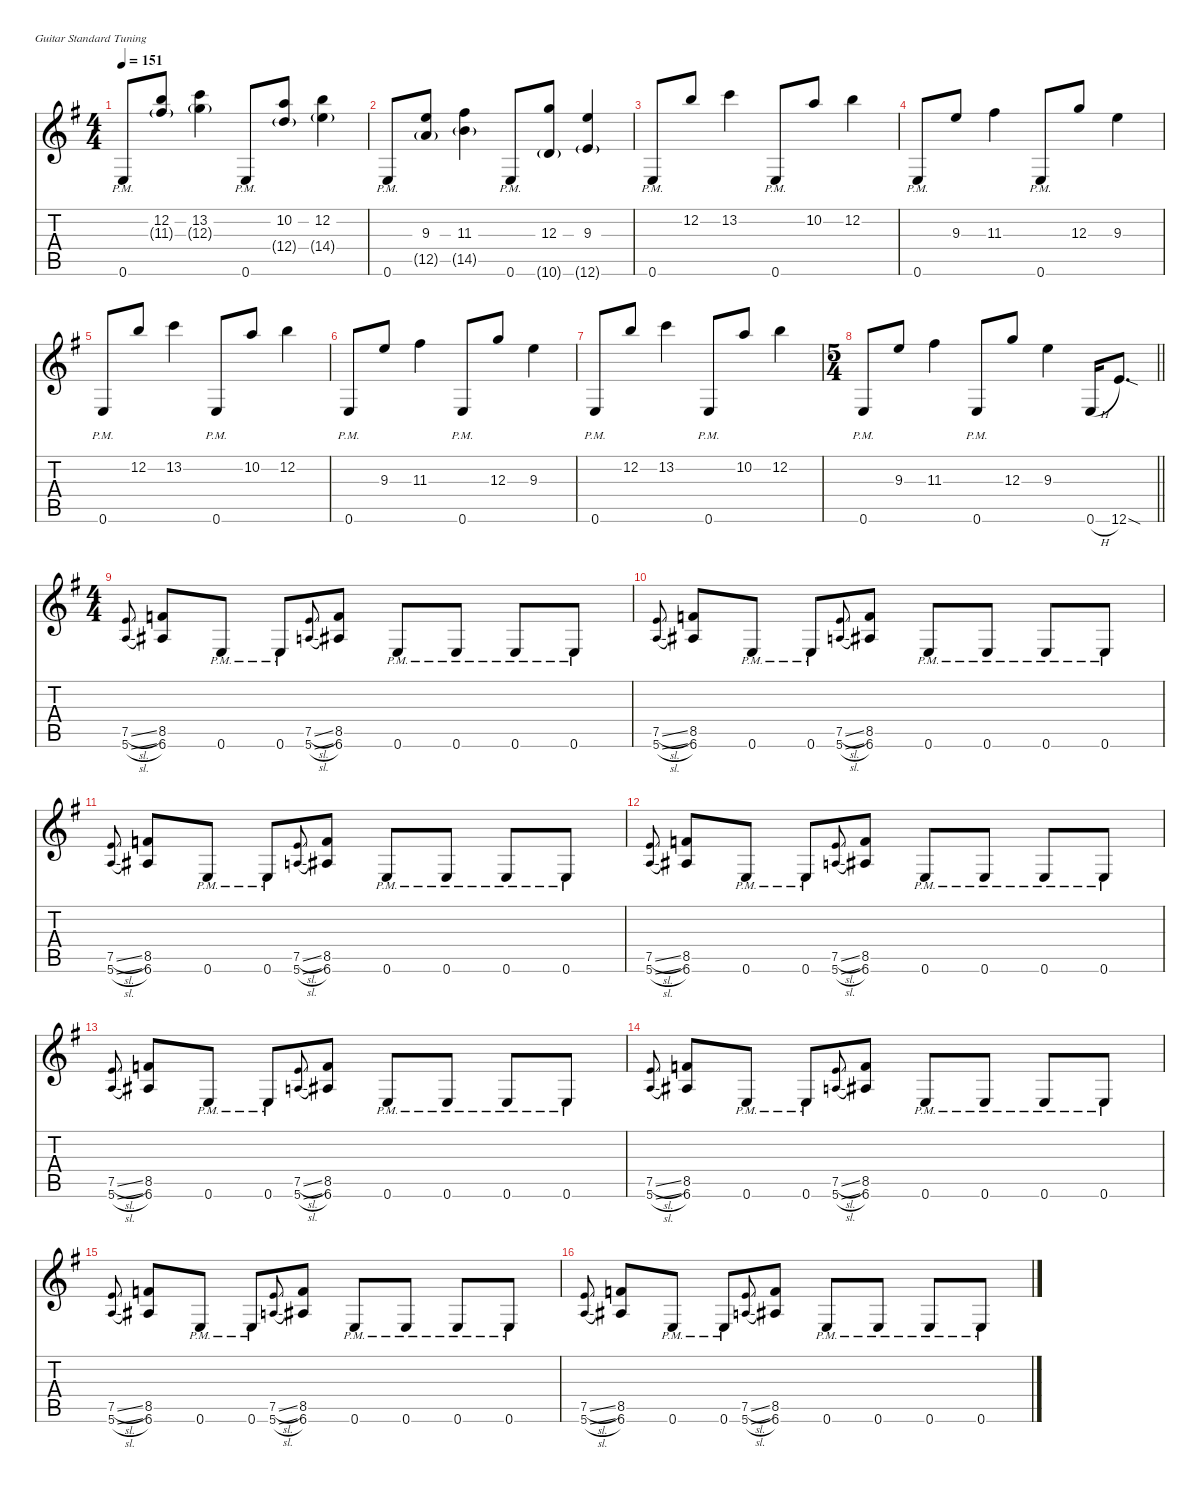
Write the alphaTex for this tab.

\defaultSystemsLayout 4
\hideDynamics
\bracketExtendMode nobrackets
\singleTrackTrackNamePolicy hidden
\multiTrackTrackNamePolicy hidden
\otherSystemsTrackNameOrientation horizontal
\track ("Guitar 1" "dist.guit.") {defaultSystemsLayout 4 mute instrument distortionguitar}
\staff {score tabs}
\tuning (E4 B3 G3 D3 A2 E2)
\ts (4 4)
\beaming (8 2 2 2 2)
\tempo 151
\clef g2
\ks eminor
0.6{pm acc forcenatural}.8{dy mp instrument distortionguitar beam Up} (12.2{acc forcenatural} 11.3{g acc #}).8{dy f beam Up} (13.2{acc forcenatural} 12.3{g acc forcenatural}).4{beam Down} 0.6{pm acc forcenatural}.8{dy mp beam Up} (10.2{acc forcenatural} 12.4{g acc forcenatural}).8{dy f beam Up} (12.2{acc forcenatural} 14.4{g acc forcenatural}).4{beam Down} |
0.6{pm acc forcenatural}.8{dy mp beam Up} (9.3{acc forcenatural} 12.5{g acc forcenatural}).8{dy f beam Up} (11.3{acc #} 14.5{g acc forcenatural}).4{beam Down} 0.6{pm acc forcenatural}.8{dy mp beam Up} (12.3{acc forcenatural} 10.6{g acc forcenatural}).8{dy f beam Up} (9.3{acc forcenatural} 12.6{g acc forcenatural}).4{beam Up} |
0.6{pm acc forcenatural}.8{dy mp beam Up} 12.2{acc forcenatural}.8{dy f beam Up} 13.2{acc forcenatural}.4{beam Down} 0.6{pm acc forcenatural}.8{dy mp beam Up} 10.2{acc forcenatural}.8{dy f beam Up} 12.2{acc forcenatural}.4{beam Down} |
0.6{pm acc forcenatural}.8{dy mp beam Up} 9.3{acc forcenatural}.8{dy f beam Up} 11.3{acc #}.4{beam Down} 0.6{pm acc forcenatural}.8{dy mp beam Up} 12.3{acc forcenatural}.8{dy f beam Up} 9.3{acc forcenatural}.4{beam Down} |
0.6{pm acc forcenatural}.8{dy mp beam Up} 12.2{acc forcenatural}.8{dy f beam Up} 13.2{acc forcenatural}.4{beam Down} 0.6{pm acc forcenatural}.8{dy mp beam Up} 10.2{acc forcenatural}.8{dy f beam Up} 12.2{acc forcenatural}.4{beam Down} |
0.6{pm acc forcenatural}.8{dy mp beam Up} 9.3{acc forcenatural}.8{dy f beam Up} 11.3{acc #}.4{beam Down} 0.6{pm acc forcenatural}.8{dy mp beam Up} 12.3{acc forcenatural}.8{dy f beam Up} 9.3{acc forcenatural}.4{beam Down} |
0.6{pm acc forcenatural}.8{dy mp beam Up} 12.2{acc forcenatural}.8{dy f beam Up} 13.2{acc forcenatural}.4{beam Down} 0.6{pm acc forcenatural}.8{dy mp beam Up} 10.2{acc forcenatural}.8{dy f beam Up} 12.2{acc forcenatural}.4{beam Down} |
\ts (5 4)
\beaming (8 6 4)
\barLineRight lightlight
0.6{pm acc forcenatural}.8{dy mp beam Up} 9.3{acc forcenatural}.8{dy f beam Up} 11.3{acc #}.4{beam Down} 0.6{pm acc forcenatural}.8{dy mp beam Up} 12.3{acc forcenatural}.8{dy f beam Up} 9.3{acc forcenatural}.4{beam Down} 0.6{h acc forcenatural}.16{beam Up} 12.6{sod acc forcenatural}.8{d beam Up} |
\ts (4 4)
\beaming (8 2 2 2 2)
(7.5{sl acc forcenatural} 5.6{sl acc forcenatural}).8{gr onbeat beam Up} (8.5{acc forcenatural} 6.6{acc #}).8{beam Up} 0.6{pm acc forcenatural}.8{beam Up} 0.6{pm acc forcenatural}.8{beam Up} (7.5{sl acc forcenatural} 5.6{sl acc forcenatural}).8{gr onbeat beam Up} (8.5{acc forcenatural} 6.6{acc #}).8{beam Up} 0.6{pm acc forcenatural}.8{beam Up} 0.6{pm acc forcenatural}.8{beam Up} 0.6{pm acc forcenatural}.8{beam Up} 0.6{pm acc forcenatural}.8{beam Up} |
(7.5{sl acc forcenatural} 5.6{sl acc forcenatural}).8{gr onbeat beam Up} (8.5{acc forcenatural} 6.6{acc #}).8{beam Up} 0.6{pm acc forcenatural}.8{beam Up} 0.6{pm acc forcenatural}.8{beam Up} (7.5{sl acc forcenatural} 5.6{sl acc forcenatural}).8{gr onbeat beam Up} (8.5{acc forcenatural} 6.6{acc #}).8{beam Up} 0.6{pm acc forcenatural}.8{beam Up} 0.6{pm acc forcenatural}.8{beam Up} 0.6{pm acc forcenatural}.8{beam Up} 0.6{pm acc forcenatural}.8{beam Up} |
(7.5{sl acc forcenatural} 5.6{sl acc forcenatural}).8{gr onbeat beam Up} (8.5{acc forcenatural} 6.6{acc #}).8{beam Up} 0.6{pm acc forcenatural}.8{beam Up} 0.6{pm acc forcenatural}.8{beam Up} (7.5{sl acc forcenatural} 5.6{sl acc forcenatural}).8{gr onbeat beam Up} (8.5{acc forcenatural} 6.6{acc #}).8{beam Up} 0.6{pm acc forcenatural}.8{beam Up} 0.6{pm acc forcenatural}.8{beam Up} 0.6{pm acc forcenatural}.8{beam Up} 0.6{pm acc forcenatural}.8{beam Up} |
(7.5{sl acc forcenatural} 5.6{sl acc forcenatural}).8{gr onbeat beam Up} (8.5{acc forcenatural} 6.6{acc #}).8{beam Up} 0.6{pm acc forcenatural}.8{beam Up} 0.6{pm acc forcenatural}.8{beam Up} (7.5{sl acc forcenatural} 5.6{sl acc forcenatural}).8{gr onbeat beam Up} (8.5{acc forcenatural} 6.6{acc #}).8{beam Up} 0.6{pm acc forcenatural}.8{beam Up} 0.6{pm acc forcenatural}.8{beam Up} 0.6{pm acc forcenatural}.8{beam Up} 0.6{pm acc forcenatural}.8{beam Up} |
(7.5{sl acc forcenatural} 5.6{sl acc forcenatural}).8{gr onbeat beam Up} (8.5{acc forcenatural} 6.6{acc #}).8{beam Up} 0.6{pm acc forcenatural}.8{beam Up} 0.6{pm acc forcenatural}.8{beam Up} (7.5{sl acc forcenatural} 5.6{sl acc forcenatural}).8{gr onbeat beam Up} (8.5{acc forcenatural} 6.6{acc #}).8{beam Up} 0.6{pm acc forcenatural}.8{beam Up} 0.6{pm acc forcenatural}.8{beam Up} 0.6{pm acc forcenatural}.8{beam Up} 0.6{pm acc forcenatural}.8{beam Up} |
(7.5{sl acc forcenatural} 5.6{sl acc forcenatural}).8{gr onbeat beam Up} (8.5{acc forcenatural} 6.6{acc #}).8{beam Up} 0.6{pm acc forcenatural}.8{beam Up} 0.6{pm acc forcenatural}.8{beam Up} (7.5{sl acc forcenatural} 5.6{sl acc forcenatural}).8{gr onbeat beam Up} (8.5{acc forcenatural} 6.6{acc #}).8{beam Up} 0.6{pm acc forcenatural}.8{beam Up} 0.6{pm acc forcenatural}.8{beam Up} 0.6{pm acc forcenatural}.8{beam Up} 0.6{pm acc forcenatural}.8{beam Up} |
(7.5{sl acc forcenatural} 5.6{sl acc forcenatural}).8{gr onbeat beam Up} (8.5{acc forcenatural} 6.6{acc #}).8{beam Up} 0.6{pm acc forcenatural}.8{beam Up} 0.6{pm acc forcenatural}.8{beam Up} (7.5{sl acc forcenatural} 5.6{sl acc forcenatural}).8{gr onbeat beam Up} (8.5{acc forcenatural} 6.6{acc #}).8{beam Up} 0.6{pm acc forcenatural}.8{beam Up} 0.6{pm acc forcenatural}.8{beam Up} 0.6{pm acc forcenatural}.8{beam Up} 0.6{pm acc forcenatural}.8{beam Up} |
(7.5{sl acc forcenatural} 5.6{sl acc forcenatural}).8{gr onbeat beam Up} (8.5{acc forcenatural} 6.6{acc #}).8{beam Up} 0.6{pm acc forcenatural}.8{beam Up} 0.6{pm acc forcenatural}.8{beam Up} (7.5{sl acc forcenatural} 5.6{sl acc forcenatural}).8{gr onbeat beam Up} (8.5{acc forcenatural} 6.6{acc #}).8{beam Up} 0.6{pm acc forcenatural}.8{beam Up} 0.6{pm acc forcenatural}.8{beam Up} 0.6{pm acc forcenatural}.8{beam Up} 0.6{pm acc forcenatural}.8{beam Up}
